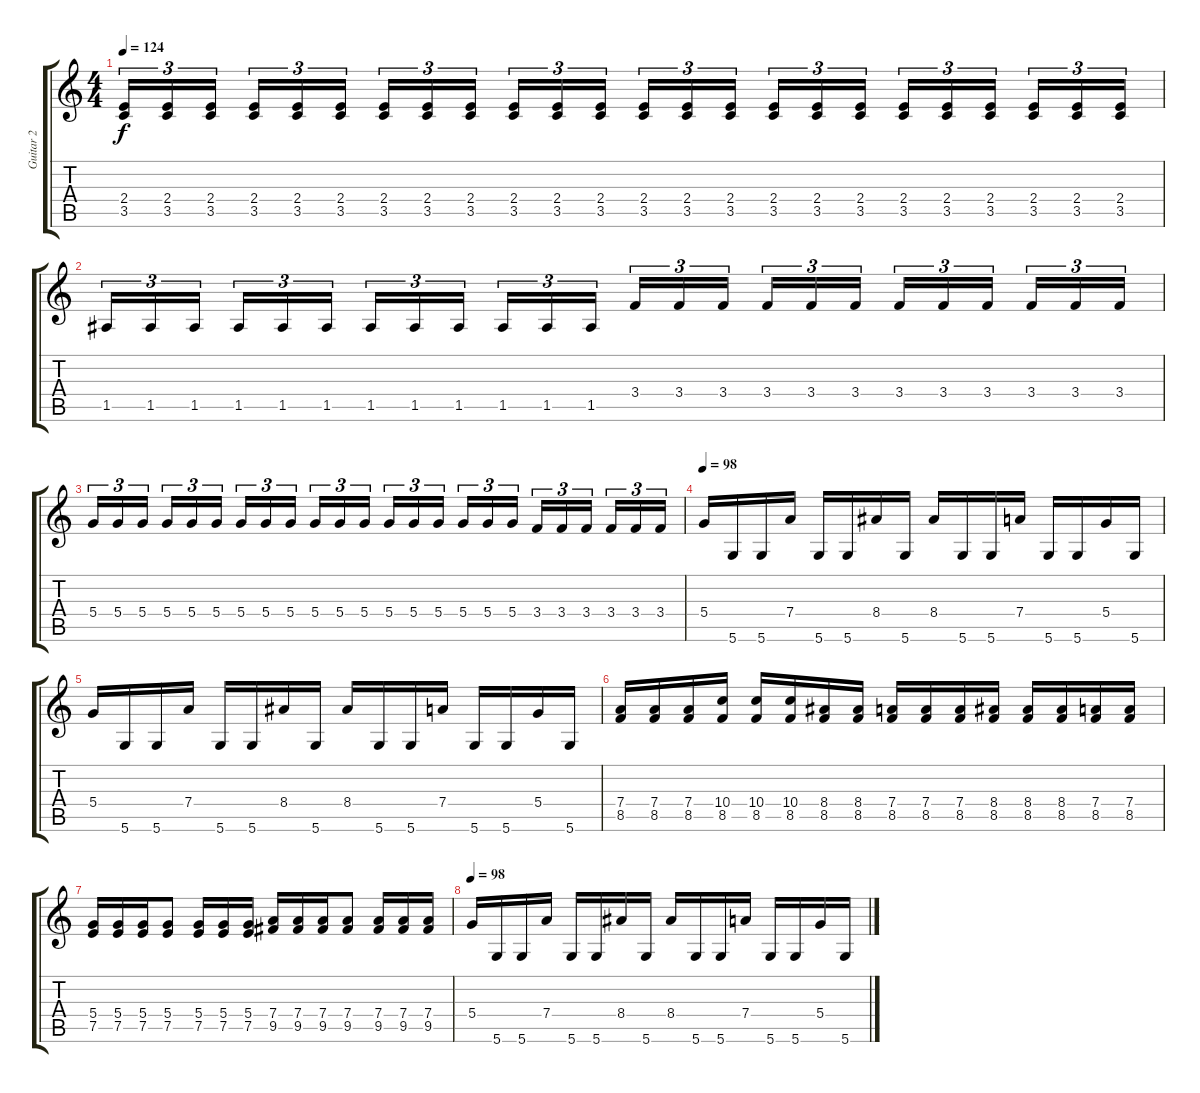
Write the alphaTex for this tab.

\track ("Guitar 2" "Guitar 2") {instrument distortionguitar}
\staff {score tabs}
\tuning (E4 B3 G3 D3 A2 D2) {hide}
\ts (4 4)
\tempo 124
\clef g2
\ks c
(2.4 3.5).16{tu (3 2) dy f} (2.4 3.5).16{tu (3 2)} (2.4 3.5).16{tu (3 2)} (2.4 3.5).16{tu (3 2)} (2.4 3.5).16{tu (3 2)} (2.4 3.5).16{tu (3 2)} (2.4 3.5).16{tu (3 2)} (2.4 3.5).16{tu (3 2)} (2.4 3.5).16{tu (3 2)} (2.4 3.5).16{tu (3 2)} (2.4 3.5).16{tu (3 2)} (2.4 3.5).16{tu (3 2)} (2.4 3.5).16{tu (3 2)} (2.4 3.5).16{tu (3 2)} (2.4 3.5).16{tu (3 2)} (2.4 3.5).16{tu (3 2)} (2.4 3.5).16{tu (3 2)} (2.4 3.5).16{tu (3 2)} (2.4 3.5).16{tu (3 2)} (2.4 3.5).16{tu (3 2)} (2.4 3.5).16{tu (3 2)} (2.4 3.5).16{tu (3 2)} (2.4 3.5).16{tu (3 2)} (2.4 3.5).16{tu (3 2)} |
1.5.16{tu (3 2)} 1.5.16{tu (3 2)} 1.5.16{tu (3 2)} 1.5.16{tu (3 2)} 1.5.16{tu (3 2)} 1.5.16{tu (3 2)} 1.5.16{tu (3 2)} 1.5.16{tu (3 2)} 1.5.16{tu (3 2)} 1.5.16{tu (3 2)} 1.5.16{tu (3 2)} 1.5.16{tu (3 2)} 3.4.16{tu (3 2)} 3.4.16{tu (3 2)} 3.4.16{tu (3 2)} 3.4.16{tu (3 2)} 3.4.16{tu (3 2)} 3.4.16{tu (3 2)} 3.4.16{tu (3 2)} 3.4.16{tu (3 2)} 3.4.16{tu (3 2)} 3.4.16{tu (3 2)} 3.4.16{tu (3 2)} 3.4.16{tu (3 2)} |
5.4.16{tu (3 2)} 5.4.16{tu (3 2)} 5.4.16{tu (3 2)} 5.4.16{tu (3 2)} 5.4.16{tu (3 2)} 5.4.16{tu (3 2)} 5.4.16{tu (3 2)} 5.4.16{tu (3 2)} 5.4.16{tu (3 2)} 5.4.16{tu (3 2)} 5.4.16{tu (3 2)} 5.4.16{tu (3 2)} 5.4.16{tu (3 2)} 5.4.16{tu (3 2)} 5.4.16{tu (3 2)} 5.4.16{tu (3 2)} 5.4.16{tu (3 2)} 5.4.16{tu (3 2)} 3.4.16{tu (3 2)} 3.4.16{tu (3 2)} 3.4.16{tu (3 2)} 3.4.16{tu (3 2)} 3.4.16{tu (3 2)} 3.4.16{tu (3 2)} |
\section ("" "")
\tempo 98
5.4.16{volume 10} 5.6.16 5.6.16 7.4.16 5.6.16 5.6.16 8.4.16 5.6.16 8.4.16 5.6.16 5.6.16 7.4.16 5.6.16 5.6.16 5.4.16 5.6.16 |
5.4.16 5.6.16 5.6.16 7.4.16 5.6.16 5.6.16 8.4.16 5.6.16 8.4.16 5.6.16 5.6.16 7.4.16 5.6.16 5.6.16 5.4.16 5.6.16 |
(7.4 8.5).16 (7.4 8.5).16 (7.4 8.5).16 (10.4 8.5).16 (10.4 8.5).16 (10.4 8.5).16 (8.4 8.5).16 (8.4 8.5).16 (7.4 8.5).16 (7.4 8.5).16 (7.4 8.5).16 (8.4 8.5).16 (8.4 8.5).16 (8.4 8.5).16 (7.4 8.5).16 (7.4 8.5).16 |
(5.4 7.5).16 (5.4 7.5).16 (5.4 7.5).16 (5.4 7.5).8 (5.4 7.5).16 (5.4 7.5).16 (5.4 7.5).16 (7.4 9.5).16 (7.4 9.5).16 (7.4 9.5).16 (7.4 9.5).8 (7.4 9.5).16 (7.4 9.5).16 (7.4 9.5).16 |
\tempo 98
5.4.16{volume 10} 5.6.16 5.6.16 7.4.16 5.6.16 5.6.16 8.4.16 5.6.16 8.4.16 5.6.16 5.6.16 7.4.16 5.6.16 5.6.16 5.4.16 5.6.16
